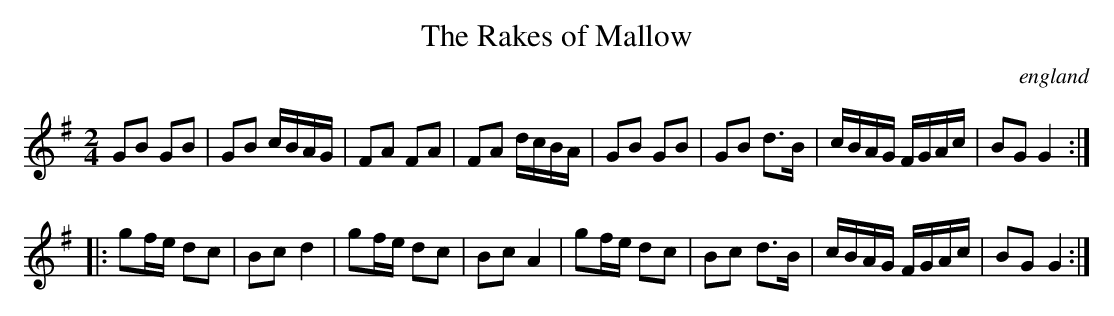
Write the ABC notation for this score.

X:1
T:Rakes of Mallow, The
O:england
M:2/4
L:1/8
K:G
GB GB|GB c/B/A/G/|FA FA|FA d/c/B/A/|GB GB|GB d>B|c/B/A/G/ F/G/A/c/|BG G2:|
|:gf/e/ dc|Bc d2|gf/e/ dc|Bc A2|gf/e/ dc|Bc d>B|c/B/A/G/ F/G/A/c/|BG G2:|
